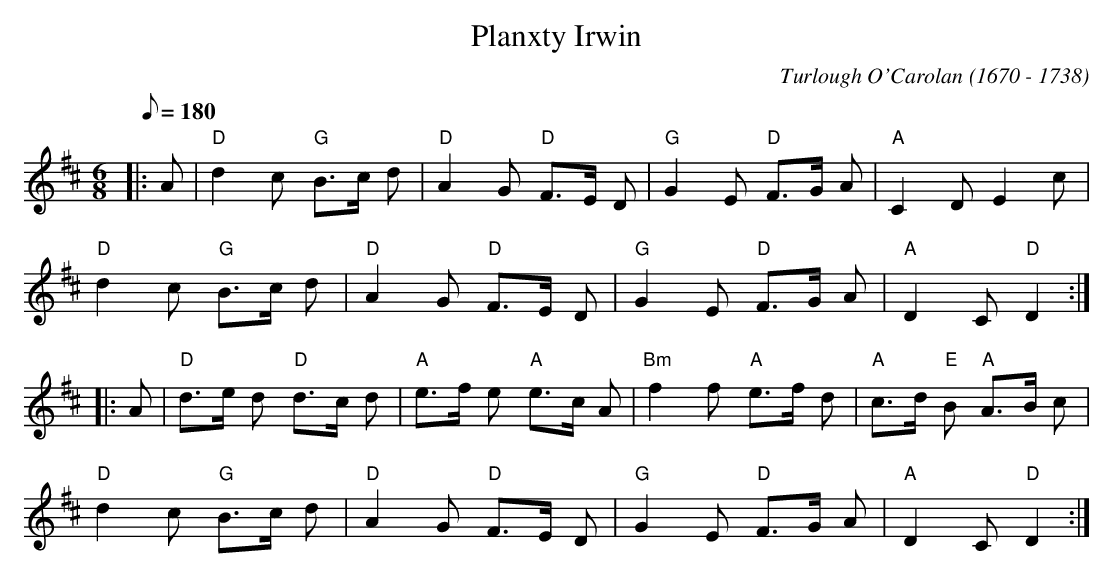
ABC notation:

X:1
T: Planxty Irwin
C: Turlough O'Carolan (1670 - 1738)
M: 6/8
Q: 1/8 = 180
L: 1/8
K: D major treble
|: A | "D" d2 c "G" B>c d  | "D" A2 G "D" F>E D  | "G" G2 E "D" F>G A | "A" C2 D E2 c    |
       "D" d2 c "G" B>c d  | "D" A2 G "D" F>E D  | "G" G2 E "D" F>G A | "A" D2 C "D" D2 :|
|: A | "D" d>e d "D" d>c d | "A" e>f e "A" e>c A | "Bm" f2 f "A" e>f d | "A" c>d "E" B "A" A>B c |
       "D" d2 c "G" B>c d  | "D" A2 G "D" F>E D  | "G" G2 E "D" F>G A | "A" D2 C "D" D2 :|
